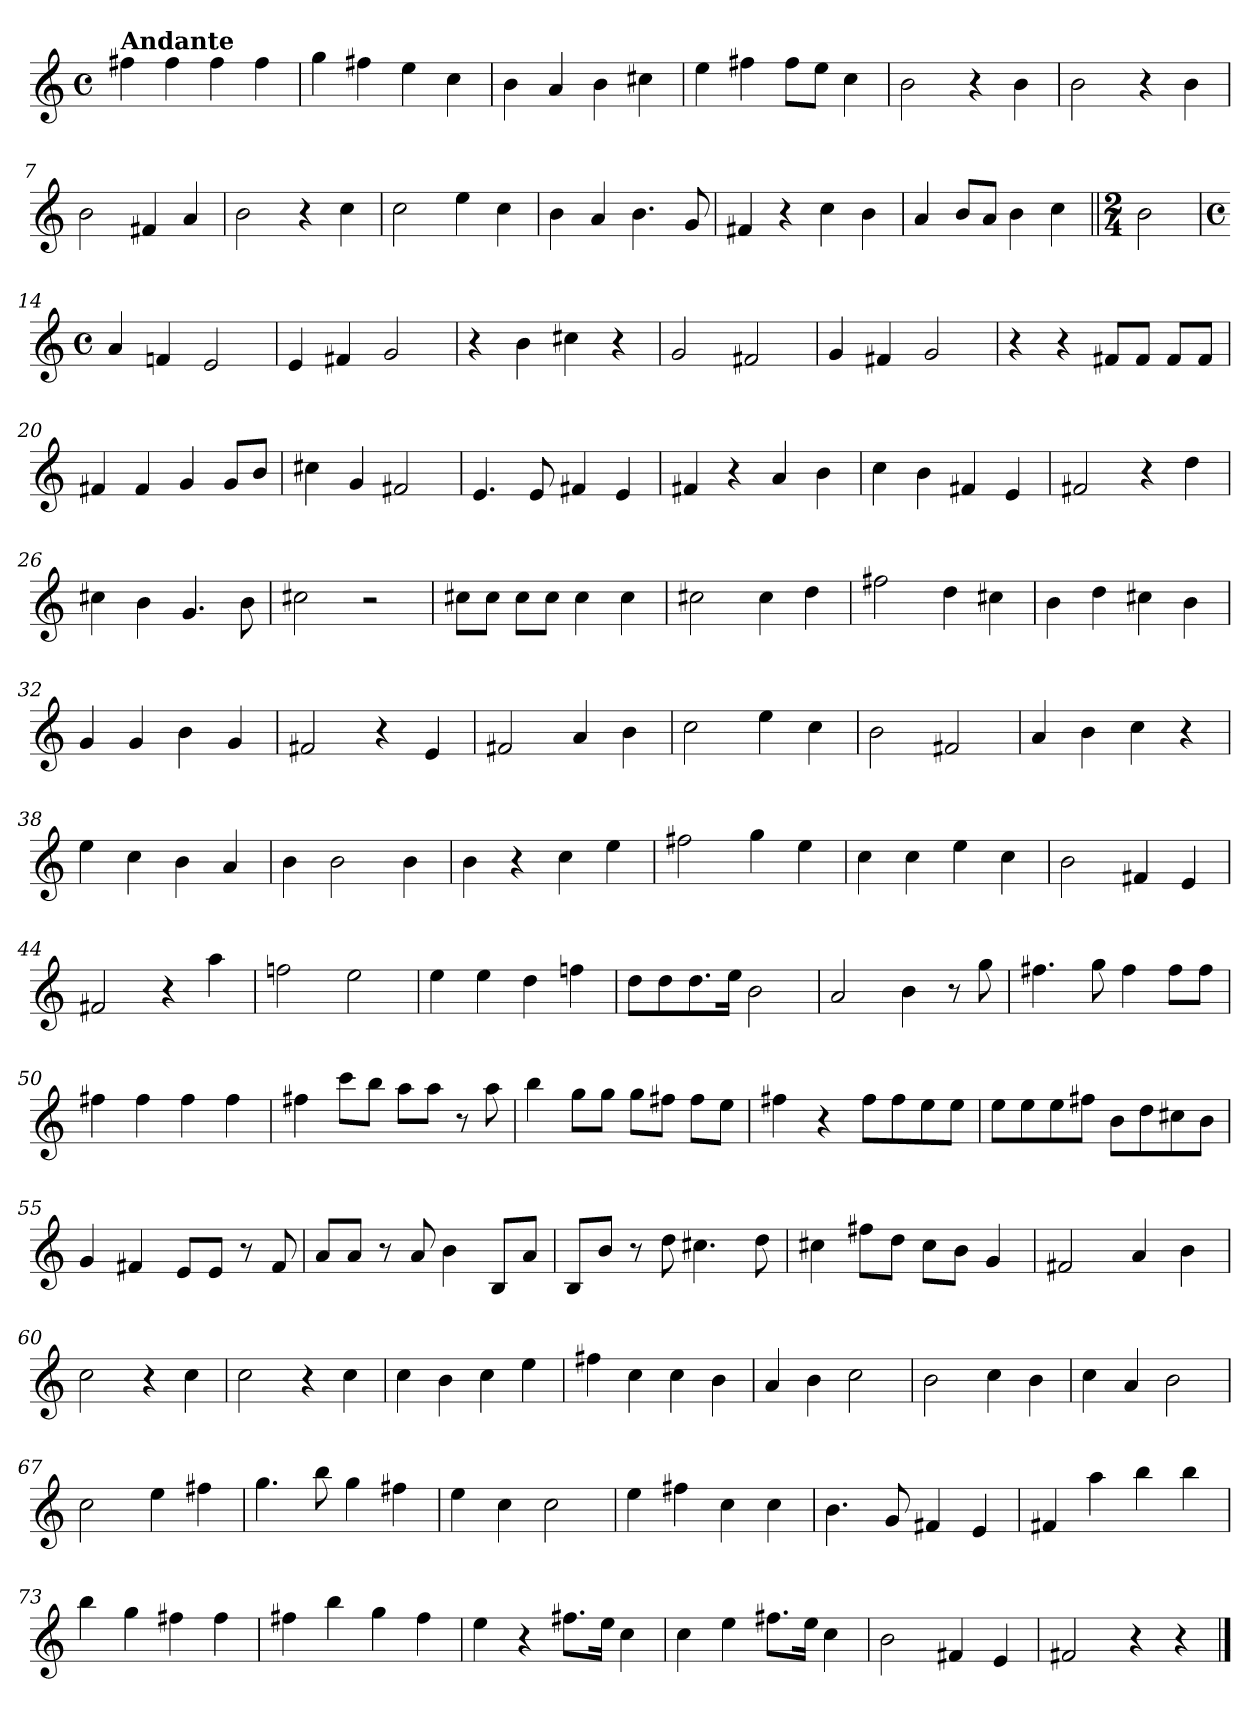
**kern
*part1
*staff1
*clefG2
*M4/4
*met(c)
=1
!LO:TX:a:B:t=Andante
4ff#X
4ff#
4ff#
4ff#
=2
4gg
4ff#X
4ee
4cc
=3
4b
4a
4b
4cc#X
=4
4ee
4ff#X
8ff#L
8eeJ
4cc
=5
2b
4r
4b
=6
2b
4r
4b
=7
2b
4f#X
4a
=8
2b
4r
4cc
=9
2cc
4ee
4cc
=10
4b
4a
4.b
8g
=11
4f#X
4r
4cc
4b
=12
4a
8bL
8aJ
4b
4cc
=13||
*M2/4
2b
=14
*M4/4
*met(c)
4a
4fn
2e
=15
4e
4f#X
2g
=16
4r
4b
4cc#X
4r
=17
2g
2f#X
=18
4g
4f#X
2g
=19
4r
4r
8f#XL
8f#J
8f#L
8f#J
=20
4f#X
4f#
4g
8gL
8bJ
=21
4cc#X
4g
2f#X
=22
4.e
8e
4f#X
4e
=23
4f#X
4r
4a
4b
=24
4cc
4b
4f#X
4e
=25
2f#X
4r
4dd
=26
4cc#X
4b
4.g
8b
=27
2cc#X
2r
=28
8cc#XL
8cc#J
8cc#L
8cc#J
4cc#
4cc#
=29
2cc#X
4cc#
4dd
=30
2ff#X
4dd
4cc#X
=31
4b
4dd
4cc#X
4b
=32
4g
4g
4b
4g
=33
2f#X
4r
4e
=34
2f#X
4a
4b
=35
2cc
4ee
4cc
=36
2b
2f#X
=37
4a
4b
4cc
4r
=38
4ee
4cc
4b
4a
=39
4b
2b
4b
=40
4b
4r
4cc
4ee
=41
2ff#X
4gg
4ee
=42
4cc
4cc
4ee
4cc
=43
2b
4f#X
4e
=44
2f#X
4r
4aa
=45
2ffn
2ee
=46
4ee
4ee
4dd
4ffn
=47
8ddL
8dd
8.dd
16eeJk
2b
=48
2a
4b
8r
8gg
=49
4.ff#X
8gg
4ff#
8ff#L
8ff#J
=50
4ff#X
4ff#
4ff#
4ff#
=51
4ff#X
8cccL
8bbJ
8aaL
8aaJ
8r
8aa
=52
4bb
8ggL
8ggJ
8ggL
8ff#XJ
8ff#L
8eeJ
=53
4ff#X
4r
8ff#L
8ff#
8ee
8eeJ
=54
8eeL
8ee
8ee
8ff#XJ
8bL
8dd
8cc#X
8bJ
=55
4g
4f#X
8eL
8eJ
8r
8f#
=56
8aL
8aJ
8r
8a
4b
8BL
8aJ
=57
8BL
8bJ
8r
8dd
4.cc#X
8dd
=58
4cc#X
8ff#XL
8ddJ
8cc#L
8bJ
4g
=59
2f#X
4a
4b
=60
2cc
4r
4cc
=61
2cc
4r
4cc
=62
4cc
4b
4cc
4ee
=63
4ff#X
4cc
4cc
4b
=64
4a
4b
2cc
=65
2b
4cc
4b
=66
4cc
4a
2b
=67
2cc
4ee
4ff#X
=68
4.gg
8bb
4gg
4ff#X
=69
4ee
4cc
2cc
=70
4ee
4ff#X
4cc
4cc
=71
4.b
8g
4f#X
4e
=72
4f#X
4aa
4bb
4bb
=73
4bb
4gg
4ff#X
4ff#
=74
4ff#X
4bb
4gg
4ff#
=75
4ee
4r
8.ff#XL
16eeJk
4cc
=76
4cc
4ee
8.ff#XL
16eeJk
4cc
=77
2b
4f#X
4e
=78
2f#X
4r
4r
==
*-
